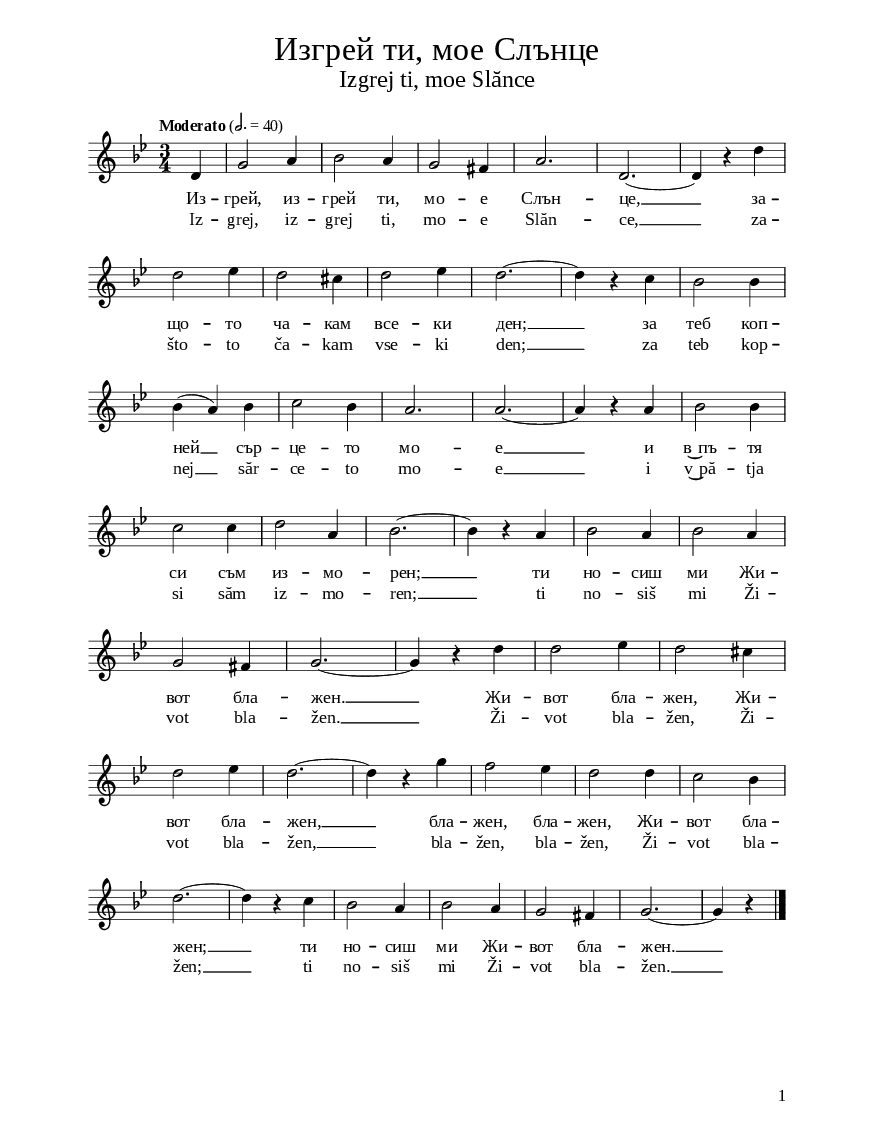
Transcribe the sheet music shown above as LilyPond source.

\version "2.24.2"

% include paper part and global functions
\include "include/globals.ily"

\bookpart {

  \label #'ref030
  \tocItem \markup "Изгрей ти, мое Слънце – Izgrej ti, moe Slănce"
  \include "include/bookpart-paper.ily"
  \score {
    \include "include/score-layout.ily"

    \new Voice \absolute {
      \clef treble
      \key g \minor
      \time 3/4
      \tempoFunc "Moderato" 2. "40"
      \autoBeamOff
      \partial 4

      d'4 | g'2 a'4 | bes'2 a'4 | g'2 fis'4 | a'2. | d'2. ~ | d'4 r d'' \break
      d''2 es''4 | d''2 cis''4 | d''2 es''4 | d''2. ~ | d''4 r c'' | bes'2 bes'4 \break |
      bes'4 ( a' ) bes' | c''2 bes'4 | a'2. | a'2. ~ | a'4 r a' |  bes'2 bes'4 \break |
      c''2 c''4 | d''2 a'4 |  bes'2. ~ |  bes'4 r a' |  bes'2 a'4 |  bes'2 a'4 \break |
      g'2 fis'4 | g'2. ~ | g'4 r d'' | d''2 es''4 | d''2 cis''4 \break |
      d''2 es''4 | d''2. ~ | d''4 r g'' | f''2 es''4 | d''2 d''4 | c''2 bes'4 \break |
      d''2.~ | d''4 r c'' | bes'2 a'4 | bes'2 a'4 | g'2 fis'4 | g'2.~ | g'4 r4 \bar "|."\break
    }



    \addlyrics {
      Из -- грей,
      из -- грей ти, мо -- е Слън -- це, __  за -- що --
      то ча -- кам все -- ки ден; __ за теб коп -- ней __ сър -- це -- то мо -- е __ и в~пъ -- тя си съм из
       -- мо -- рен; __  ти но -- сиш ми Жи -- вот бла --
      жен.  __ Жи -- вот бла -- жен, Жи -- вот бла -- жен, __ 
      бла -- жен, бла -- жен, Жи -- вот бла -- жен; __ ти
      но -- сиш ми Жи -- вот бла -- жен. __ }
       \addlyrics {
      Iz -- grej,
      iz -- grej ti, mo -- e Slăn -- ce, __  za -- što --
      to ča -- kam vse -- ki den; __ za teb kop -- nej __ săr -- ce -- to mo -- e __  i v~pă -- tja si săm iz
       -- mo -- ren;  __ ti no -- siš mi Ži -- vot bla --
      žen. __  Ži -- vot bla -- žen, Ži -- vot bla -- žen, __ 
      bla -- žen, bla -- žen, Ži -- vot bla -- žen; __ ti
      no -- siš mi Ži -- vot bla -- žen. __ }

        \header {
          title = \titleFunc "Изгрей ти, мое Слънце" "Izgrej ti, moe Slănce"
        }

        \midi{}

      } % score

      \pageBreak

      \markup \fontsize #bgCoupletFontSize {
        \hspace #2
        \override #`(baseline-skip . ,bgCoupletBaselineSkip)
        \column {
          \line {   2. Огрей небето и Земята,}

          \line {   "   "лазурни поднебесен шир,}

          \line {   "   "развесели ми днес душата}

          \line {   "   "с трептенията си безспир.}

          \line {   "   "О, дай ми тоз Живот и Мир!}
          \line { " " }

          \line { "   " \italic {Припев:} }

          \line {   "   "Живот и Мир, Живот и Мир,}

          \line {   "   "и Мир, и Мир, Живот и Мир,}

          \line {   "   "о, дай ми тоз Живот и Мир!}

          \line { " " }
          \line {   3. Единствено си ти, което}

          \line {   "   "изпълваш всичко със Любов}

          \line {   "   "и подновяваш всичко вехто;}

          \line {   "   "светът чрез теб ще бъде нов;}

          \line {   "   "ти вечно си света, Любов.}


          \line { " " }
          \line { "   " \italic {Припев:} }
          \line {   "   " Света Любов, света Любов,}

          \line {   "   "Любов, Любов, света Любов,}

          \line {   "   "ти вечно си света Любов.}
        }

        \hspace #5
        \override #`(baseline-skip . ,bgCoupletBaselineSkip)
         \column {
          \line {   2. Ogrej nebeto i Zemjata,}

          \line {   "   "lazurni podnebesen šir,}

          \line {   "   "razveseli mi dnes dušata}

          \line {   "   "s treptenijata si bezspir.}

          \line {   "   "O, daj mi toz Život i Mir!}
          \line { " " }

          \line { "   " \italic {Pripev:} }

          \line {   "   "Život i Mir, Život i Mir,}

          \line {   "   "i Mir, i Mir, Život i Mir,}

          \line {   "   "o, daj mi toz Život i Mir!}

          \line { " " }
          \line {   3. Edinstveno si ti, koeto}

          \line {   "   "izpălvaš vsičko săs Ljubov}

          \line {   "   "i podnovjavaš vsičko vehto;}

          \line {   "   "svetăt črez teb šte băde nov;}

          \line {   "   "ti večno si sveta, Ljubov.}


          \line { " " }
          \line { "   " \italic {Pripev:} }
          \line {   "   " Sveta Ljubov, sveta Ljubov,}

          \line {   "   "Ljubov, Ljubov, sveta Ljubov,}

          \line {   "   "ti večno si sveta Ljubov.}
        } %column
      } % markup

      \markup \empty-two


      % include foreign translation(s) of the song
      \version "2.24.2"

\markup \fill-line { \fontsize #deTitleFontSize "Gehe auf, du, meine Sonne" }
\markup \null
\markup \null
\markup \fontsize #+2.0 {
  
  \override #`(baseline-skip . ,deCoupletBaselineSkip)

  \column {

    \line {   1. Geh auf, geh auf, du, meine Sonne, }

    \line {   "   "denn ich warte jeden Tag; }

    \line {   "   "nach dir sehnt sich mein Herz}

    \line {   "   "und auf meinem Weg bin ich ermüdet;}

    \line {   "   "Du bringst mir seliges Leben.}
    \line { " " }

    \line {   "   "   \italic { Refrain:}  }

    \line {   "   "  Seliges Leben, seliges Leben}

    \line {   "   "  seliges, seliges, seliges Leben,}

    \line {   "   " du, der du mir das selige Leben bringst.}

    \line { " " }

    \line {   2. Erleuchte den Himmel und die Erde,}

    \line {    "   "azurblaue himmlische Weite; }

    \line {   "   "erfreue heute meine Seele }

    \line {   "   "mit deinen Schwingungen ohne Unterlass.}

    \line {   "   "Oh, gib mir dieses Leben und Frieden!}

    \line { " " }
    \line {   "   "    \italic { Refrain:}  }

    \line {   "   "   Leben und Frieden, Leben und Frieden,}

    \line {   "   "  und Frieden, und Frieden, Leben und Frieden,}

    \line {   "   "   oh, gib mir dieses Leben und Frieden!}



  }

  \hspace #-4
  \override #`(baseline-skip . ,deCoupletBaselineSkip)

  \column {


    \line {3. Einzigartig bist du, }

    \line {   "   "   die du alles mit Liebe erfüllst }

    \line {   "   "und alles Alte erneuerst; }

    \line {   "   "durch dich wird die Welt erneuert,}

    \line {   "   "du bist auf ewig heilige Liebe!}

    \line { " " }
    \line {   "   "    \italic { Refrain:}  }

    \line {   "   "   Heilige Liebe, heilige Liebe,}

    \line {   "   "    Liebe, Liebe, heilige Liebe,}

    \line {   "   "    du bist auf ewig heilige Liebe.}
  }
}


%{
convert-ly (GNU LilyPond) 2.24.0  convert-ly: Processing `'...
Applying conversion: 2.19.2, 2.19.7, 2.19.11, 2.19.16, 2.19.22,
2.19.24, 2.19.28, 2.19.29, 2.19.32, 2.19.40, 2.19.46, 2.19.49,
2.19.80, 2.24.0
%}


    } % bookpart
